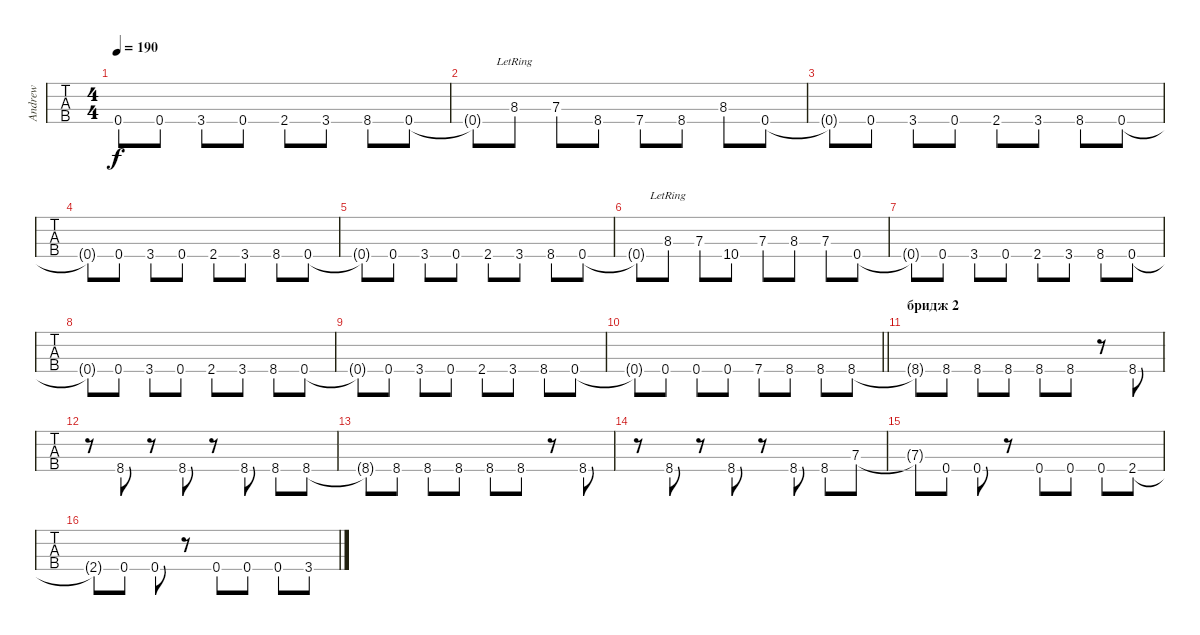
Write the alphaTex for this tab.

\track ("Andrew" "Andrew") {instrument electricbasspick}
\staff {tabs}
\tuning (G2 D2 A1 D1) {hide}
\ts (4 4)
\tempo 190
\clef f4
\ks c
0.4{t}.8{dy f} 0.4.8 3.4.8 0.4.8 2.4.8 3.4.8 8.4.8 0.4.8 |
0.4{t}.8 8.3{lr}.8 7.3.8 8.4.8 7.4.8 8.4.8 8.3.8 0.4.8 |
0.4{t}.8 0.4.8 3.4.8 0.4.8 2.4.8 3.4.8 8.4.8 0.4.8 |
0.4{t}.8 0.4.8 3.4.8 0.4.8 2.4.8 3.4.8 8.4.8 0.4.8 |
0.4{t}.8 0.4.8 3.4.8 0.4.8 2.4.8 3.4.8 8.4.8 0.4.8 |
0.4{t}.8 8.3{lr}.8 7.3.8 10.4.8 7.3.8 8.3.8 7.3.8 0.4.8 |
0.4{t}.8 0.4.8 3.4.8 0.4.8 2.4.8 3.4.8 8.4.8 0.4.8 |
0.4{t}.8 0.4.8 3.4.8 0.4.8 2.4.8 3.4.8 8.4.8 0.4.8 |
0.4{t}.8 0.4.8 3.4.8 0.4.8 2.4.8 3.4.8 8.4.8 0.4.8 |
\barLineRight lightlight
0.4{t}.8 0.4.8 0.4.8 0.4.8 7.4.8 8.4.8 8.4.8 8.4.8 |
\section ("" "бридж 2")
8.4{t}.8 8.4.8 8.4.8 8.4.8 8.4.8 8.4.8 r.8 8.4.8 |
r.8 8.4.8 r.8 8.4.8 r.8 8.4.8 8.4.8 8.4.8 |
8.4{t}.8 8.4.8 8.4.8 8.4.8 8.4.8 8.4.8 r.8 8.4.8 |
r.8 8.4.8 r.8 8.4.8 r.8 8.4.8 8.4.8 7.3.8 |
7.3{t}.8 0.4.8 0.4.8 r.8 0.4.8 0.4.8 0.4.8 2.4.8 |
2.4{t}.8 0.4.8 0.4.8 r.8 0.4.8 0.4.8 0.4.8 3.4.8
